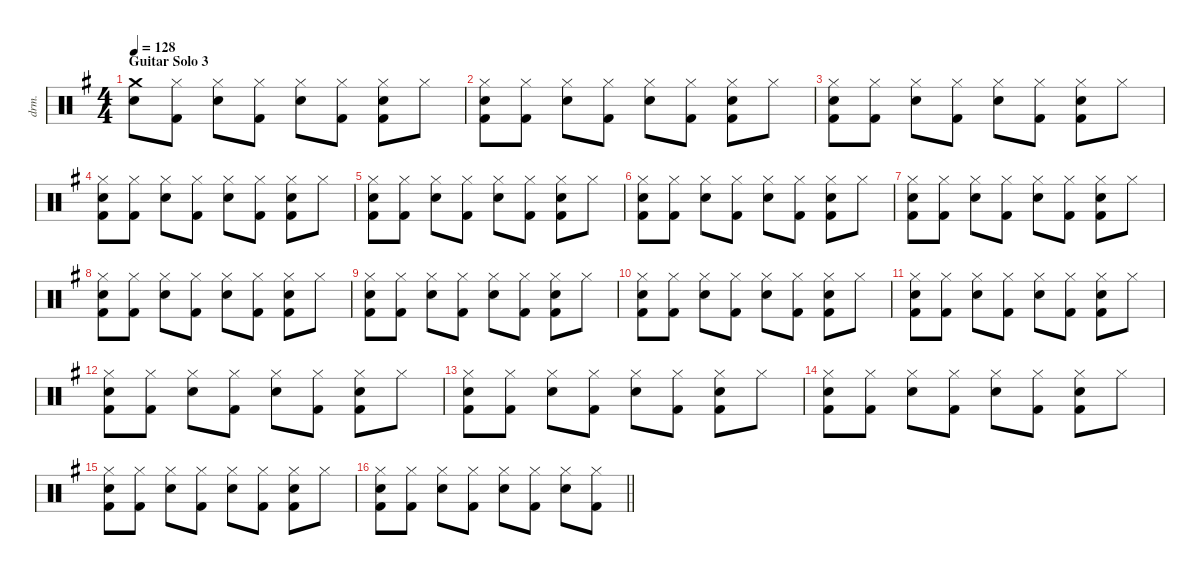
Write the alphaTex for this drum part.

\defaultSystemsLayout 4
\hideDynamics
\bracketExtendMode nobrackets
\otherSystemsTrackNameOrientation horizontal
\track ("Lars Ulrich (Drums)" "drm.") {defaultSystemsLayout 4 instrument percussion}
\staff {score}
\articulation defaults
\ts (4 4)
\section ("" "Guitar Solo 3")
\tempo 128
\clef neutral
\ks eminor
("Crash medium (hit)"{acc forcenatural} "Snare (hit) 2"{acc forcenatural}).8{dy f beam Down} ("Kick (hit) 2"{acc forcenatural} "Hi-Hat (closed)"{acc forcenatural}).8{beam Down} ("Snare (hit) 2"{acc forcenatural} "Hi-Hat (closed)"{acc forcenatural}).8{beam Down} ("Kick (hit) 2"{acc forcenatural} "Hi-Hat (closed)"{acc forcenatural}).8{beam Down} ("Hi-Hat (closed)"{acc forcenatural} "Snare (hit) 2"{acc forcenatural}).8{beam Down} ("Hi-Hat (closed)"{acc forcenatural} "Kick (hit) 2"{acc forcenatural}).8{beam Down} ("Snare (hit) 2"{acc forcenatural} "Hi-Hat (closed)"{acc forcenatural} "Kick (hit) 2"{acc forcenatural}).8{beam Down} "Hi-Hat (closed)"{acc forcenatural}.8{beam Down} |
("Kick (hit) 2"{acc forcenatural} "Snare (hit) 2"{acc forcenatural} "Hi-Hat (closed)"{acc forcenatural}).8{beam Down} ("Hi-Hat (closed)"{acc forcenatural} "Kick (hit) 2"{acc forcenatural}).8{beam Down} ("Snare (hit) 2"{acc forcenatural} "Hi-Hat (closed)"{acc forcenatural}).8{beam Down} ("Kick (hit) 2"{acc forcenatural} "Hi-Hat (closed)"{acc forcenatural}).8{beam Down} ("Hi-Hat (closed)"{acc forcenatural} "Snare (hit) 2"{acc forcenatural}).8{beam Down} ("Kick (hit) 2"{acc forcenatural} "Hi-Hat (closed)"{acc forcenatural}).8{beam Down} ("Kick (hit) 2"{acc forcenatural} "Hi-Hat (closed)"{acc forcenatural} "Snare (hit) 2"{acc forcenatural}).8{beam Down} "Hi-Hat (closed)"{acc forcenatural}.8{beam Down} |
("Kick (hit) 2"{acc forcenatural} "Snare (hit) 2"{acc forcenatural} "Hi-Hat (closed)"{acc forcenatural}).8{beam Down} ("Hi-Hat (closed)"{acc forcenatural} "Kick (hit) 2"{acc forcenatural}).8{beam Down} ("Snare (hit) 2"{acc forcenatural} "Hi-Hat (closed)"{acc forcenatural}).8{beam Down} ("Kick (hit) 2"{acc forcenatural} "Hi-Hat (closed)"{acc forcenatural}).8{beam Down} ("Hi-Hat (closed)"{acc forcenatural} "Snare (hit) 2"{acc forcenatural}).8{beam Down} ("Kick (hit) 2"{acc forcenatural} "Hi-Hat (closed)"{acc forcenatural}).8{beam Down} ("Kick (hit) 2"{acc forcenatural} "Hi-Hat (closed)"{acc forcenatural} "Snare (hit) 2"{acc forcenatural}).8{beam Down} "Hi-Hat (closed)"{acc forcenatural}.8{beam Down} |
("Kick (hit) 2"{acc forcenatural} "Snare (hit) 2"{acc forcenatural} "Hi-Hat (closed)"{acc forcenatural}).8{beam Down} ("Hi-Hat (closed)"{acc forcenatural} "Kick (hit) 2"{acc forcenatural}).8{beam Down} ("Snare (hit) 2"{acc forcenatural} "Hi-Hat (closed)"{acc forcenatural}).8{beam Down} ("Kick (hit) 2"{acc forcenatural} "Hi-Hat (closed)"{acc forcenatural}).8{beam Down} ("Hi-Hat (closed)"{acc forcenatural} "Snare (hit) 2"{acc forcenatural}).8{beam Down} ("Kick (hit) 2"{acc forcenatural} "Hi-Hat (closed)"{acc forcenatural}).8{beam Down} ("Kick (hit) 2"{acc forcenatural} "Hi-Hat (closed)"{acc forcenatural} "Snare (hit) 2"{acc forcenatural}).8{beam Down} "Hi-Hat (closed)"{acc forcenatural}.8{beam Down} |
("Kick (hit) 2"{acc forcenatural} "Snare (hit) 2"{acc forcenatural} "Hi-Hat (closed)"{acc forcenatural}).8{beam Down} ("Hi-Hat (closed)"{acc forcenatural} "Kick (hit) 2"{acc forcenatural}).8{beam Down} ("Snare (hit) 2"{acc forcenatural} "Hi-Hat (closed)"{acc forcenatural}).8{beam Down} ("Kick (hit) 2"{acc forcenatural} "Hi-Hat (closed)"{acc forcenatural}).8{beam Down} ("Hi-Hat (closed)"{acc forcenatural} "Snare (hit) 2"{acc forcenatural}).8{beam Down} ("Kick (hit) 2"{acc forcenatural} "Hi-Hat (closed)"{acc forcenatural}).8{beam Down} ("Kick (hit) 2"{acc forcenatural} "Hi-Hat (closed)"{acc forcenatural} "Snare (hit) 2"{acc forcenatural}).8{beam Down} "Hi-Hat (closed)"{acc forcenatural}.8{beam Down} |
("Kick (hit) 2"{acc forcenatural} "Snare (hit) 2"{acc forcenatural} "Hi-Hat (closed)"{acc forcenatural}).8{beam Down} ("Hi-Hat (closed)"{acc forcenatural} "Kick (hit) 2"{acc forcenatural}).8{beam Down} ("Snare (hit) 2"{acc forcenatural} "Hi-Hat (closed)"{acc forcenatural}).8{beam Down} ("Kick (hit) 2"{acc forcenatural} "Hi-Hat (closed)"{acc forcenatural}).8{beam Down} ("Hi-Hat (closed)"{acc forcenatural} "Snare (hit) 2"{acc forcenatural}).8{beam Down} ("Kick (hit) 2"{acc forcenatural} "Hi-Hat (closed)"{acc forcenatural}).8{beam Down} ("Kick (hit) 2"{acc forcenatural} "Hi-Hat (closed)"{acc forcenatural} "Snare (hit) 2"{acc forcenatural}).8{beam Down} "Hi-Hat (closed)"{acc forcenatural}.8{beam Down} |
("Kick (hit) 2"{acc forcenatural} "Snare (hit) 2"{acc forcenatural} "Hi-Hat (closed)"{acc forcenatural}).8{beam Down} ("Hi-Hat (closed)"{acc forcenatural} "Kick (hit) 2"{acc forcenatural}).8{beam Down} ("Snare (hit) 2"{acc forcenatural} "Hi-Hat (closed)"{acc forcenatural}).8{beam Down} ("Kick (hit) 2"{acc forcenatural} "Hi-Hat (closed)"{acc forcenatural}).8{beam Down} ("Hi-Hat (closed)"{acc forcenatural} "Snare (hit) 2"{acc forcenatural}).8{beam Down} ("Kick (hit) 2"{acc forcenatural} "Hi-Hat (closed)"{acc forcenatural}).8{beam Down} ("Kick (hit) 2"{acc forcenatural} "Hi-Hat (closed)"{acc forcenatural} "Snare (hit) 2"{acc forcenatural}).8{beam Down} "Hi-Hat (closed)"{acc forcenatural}.8{beam Down} |
("Kick (hit) 2"{acc forcenatural} "Snare (hit) 2"{acc forcenatural} "Hi-Hat (closed)"{acc forcenatural}).8{beam Down} ("Hi-Hat (closed)"{acc forcenatural} "Kick (hit) 2"{acc forcenatural}).8{beam Down} ("Snare (hit) 2"{acc forcenatural} "Hi-Hat (closed)"{acc forcenatural}).8{beam Down} ("Kick (hit) 2"{acc forcenatural} "Hi-Hat (closed)"{acc forcenatural}).8{beam Down} ("Hi-Hat (closed)"{acc forcenatural} "Snare (hit) 2"{acc forcenatural}).8{beam Down} ("Kick (hit) 2"{acc forcenatural} "Hi-Hat (closed)"{acc forcenatural}).8{beam Down} ("Kick (hit) 2"{acc forcenatural} "Hi-Hat (closed)"{acc forcenatural} "Snare (hit) 2"{acc forcenatural}).8{beam Down} "Hi-Hat (closed)"{acc forcenatural}.8{beam Down} |
("Kick (hit) 2"{acc forcenatural} "Snare (hit) 2"{acc forcenatural} "Hi-Hat (closed)"{acc forcenatural}).8{beam Down} ("Hi-Hat (closed)"{acc forcenatural} "Kick (hit) 2"{acc forcenatural}).8{beam Down} ("Snare (hit) 2"{acc forcenatural} "Hi-Hat (closed)"{acc forcenatural}).8{beam Down} ("Kick (hit) 2"{acc forcenatural} "Hi-Hat (closed)"{acc forcenatural}).8{beam Down} ("Hi-Hat (closed)"{acc forcenatural} "Snare (hit) 2"{acc forcenatural}).8{beam Down} ("Kick (hit) 2"{acc forcenatural} "Hi-Hat (closed)"{acc forcenatural}).8{beam Down} ("Kick (hit) 2"{acc forcenatural} "Hi-Hat (closed)"{acc forcenatural} "Snare (hit) 2"{acc forcenatural}).8{beam Down} "Hi-Hat (closed)"{acc forcenatural}.8{beam Down} |
("Kick (hit) 2"{acc forcenatural} "Snare (hit) 2"{acc forcenatural} "Hi-Hat (closed)"{acc forcenatural}).8{beam Down} ("Hi-Hat (closed)"{acc forcenatural} "Kick (hit) 2"{acc forcenatural}).8{beam Down} ("Snare (hit) 2"{acc forcenatural} "Hi-Hat (closed)"{acc forcenatural}).8{beam Down} ("Kick (hit) 2"{acc forcenatural} "Hi-Hat (closed)"{acc forcenatural}).8{beam Down} ("Hi-Hat (closed)"{acc forcenatural} "Snare (hit) 2"{acc forcenatural}).8{beam Down} ("Kick (hit) 2"{acc forcenatural} "Hi-Hat (closed)"{acc forcenatural}).8{beam Down} ("Kick (hit) 2"{acc forcenatural} "Hi-Hat (closed)"{acc forcenatural} "Snare (hit) 2"{acc forcenatural}).8{beam Down} "Hi-Hat (closed)"{acc forcenatural}.8{beam Down} |
("Kick (hit) 2"{acc forcenatural} "Snare (hit) 2"{acc forcenatural} "Hi-Hat (closed)"{acc forcenatural}).8{beam Down} ("Hi-Hat (closed)"{acc forcenatural} "Kick (hit) 2"{acc forcenatural}).8{beam Down} ("Snare (hit) 2"{acc forcenatural} "Hi-Hat (closed)"{acc forcenatural}).8{beam Down} ("Kick (hit) 2"{acc forcenatural} "Hi-Hat (closed)"{acc forcenatural}).8{beam Down} ("Hi-Hat (closed)"{acc forcenatural} "Snare (hit) 2"{acc forcenatural}).8{beam Down} ("Kick (hit) 2"{acc forcenatural} "Hi-Hat (closed)"{acc forcenatural}).8{beam Down} ("Kick (hit) 2"{acc forcenatural} "Hi-Hat (closed)"{acc forcenatural} "Snare (hit) 2"{acc forcenatural}).8{beam Down} "Hi-Hat (closed)"{acc forcenatural}.8{beam Down} |
("Kick (hit) 2"{acc forcenatural} "Snare (hit) 2"{acc forcenatural} "Hi-Hat (closed)"{acc forcenatural}).8{beam Down} ("Hi-Hat (closed)"{acc forcenatural} "Kick (hit) 2"{acc forcenatural}).8{beam Down} ("Snare (hit) 2"{acc forcenatural} "Hi-Hat (closed)"{acc forcenatural}).8{beam Down} ("Kick (hit) 2"{acc forcenatural} "Hi-Hat (closed)"{acc forcenatural}).8{beam Down} ("Hi-Hat (closed)"{acc forcenatural} "Snare (hit) 2"{acc forcenatural}).8{beam Down} ("Kick (hit) 2"{acc forcenatural} "Hi-Hat (closed)"{acc forcenatural}).8{beam Down} ("Kick (hit) 2"{acc forcenatural} "Hi-Hat (closed)"{acc forcenatural} "Snare (hit) 2"{acc forcenatural}).8{beam Down} "Hi-Hat (closed)"{acc forcenatural}.8{beam Down} |
("Kick (hit) 2"{acc forcenatural} "Snare (hit) 2"{acc forcenatural} "Hi-Hat (closed)"{acc forcenatural}).8{beam Down} ("Hi-Hat (closed)"{acc forcenatural} "Kick (hit) 2"{acc forcenatural}).8{beam Down} ("Snare (hit) 2"{acc forcenatural} "Hi-Hat (closed)"{acc forcenatural}).8{beam Down} ("Kick (hit) 2"{acc forcenatural} "Hi-Hat (closed)"{acc forcenatural}).8{beam Down} ("Hi-Hat (closed)"{acc forcenatural} "Snare (hit) 2"{acc forcenatural}).8{beam Down} ("Kick (hit) 2"{acc forcenatural} "Hi-Hat (closed)"{acc forcenatural}).8{beam Down} ("Kick (hit) 2"{acc forcenatural} "Hi-Hat (closed)"{acc forcenatural} "Snare (hit) 2"{acc forcenatural}).8{beam Down} "Hi-Hat (closed)"{acc forcenatural}.8{beam Down} |
("Kick (hit) 2"{acc forcenatural} "Snare (hit) 2"{acc forcenatural} "Hi-Hat (closed)"{acc forcenatural}).8{beam Down} ("Hi-Hat (closed)"{acc forcenatural} "Kick (hit) 2"{acc forcenatural}).8{beam Down} ("Snare (hit) 2"{acc forcenatural} "Hi-Hat (closed)"{acc forcenatural}).8{beam Down} ("Kick (hit) 2"{acc forcenatural} "Hi-Hat (closed)"{acc forcenatural}).8{beam Down} ("Hi-Hat (closed)"{acc forcenatural} "Snare (hit) 2"{acc forcenatural}).8{beam Down} ("Kick (hit) 2"{acc forcenatural} "Hi-Hat (closed)"{acc forcenatural}).8{beam Down} ("Kick (hit) 2"{acc forcenatural} "Hi-Hat (closed)"{acc forcenatural} "Snare (hit) 2"{acc forcenatural}).8{beam Down} "Hi-Hat (closed)"{acc forcenatural}.8{beam Down} |
("Kick (hit) 2"{acc forcenatural} "Snare (hit) 2"{acc forcenatural} "Hi-Hat (closed)"{acc forcenatural}).8{beam Down} ("Hi-Hat (closed)"{acc forcenatural} "Kick (hit) 2"{acc forcenatural}).8{beam Down} ("Snare (hit) 2"{acc forcenatural} "Hi-Hat (closed)"{acc forcenatural}).8{beam Down} ("Kick (hit) 2"{acc forcenatural} "Hi-Hat (closed)"{acc forcenatural}).8{beam Down} ("Hi-Hat (closed)"{acc forcenatural} "Snare (hit) 2"{acc forcenatural}).8{beam Down} ("Kick (hit) 2"{acc forcenatural} "Hi-Hat (closed)"{acc forcenatural}).8{beam Down} ("Kick (hit) 2"{acc forcenatural} "Hi-Hat (closed)"{acc forcenatural} "Snare (hit) 2"{acc forcenatural}).8{beam Down} "Hi-Hat (closed)"{acc forcenatural}.8{beam Down} |
\barLineRight lightlight
("Kick (hit) 2"{acc forcenatural} "Snare (hit) 2"{acc forcenatural} "Hi-Hat (closed)"{acc forcenatural}).8{beam Down} ("Hi-Hat (closed)"{acc forcenatural} "Kick (hit) 2"{acc forcenatural}).8{beam Down} ("Snare (hit) 2"{acc forcenatural} "Hi-Hat (closed)"{acc forcenatural}).8{beam Down} ("Kick (hit) 2"{acc forcenatural} "Hi-Hat (closed)"{acc forcenatural}).8{beam Down} ("Hi-Hat (closed)"{acc forcenatural} "Snare (hit) 2"{acc forcenatural}).8{beam Down} ("Kick (hit) 2"{acc forcenatural} "Hi-Hat (closed)"{acc forcenatural}).8{beam Down} ("Hi-Hat (closed)"{acc forcenatural} "Snare (hit) 2"{acc forcenatural}).8{beam Down} ("Kick (hit) 2"{acc forcenatural} "Hi-Hat (closed)"{acc forcenatural}).8{beam Down}
